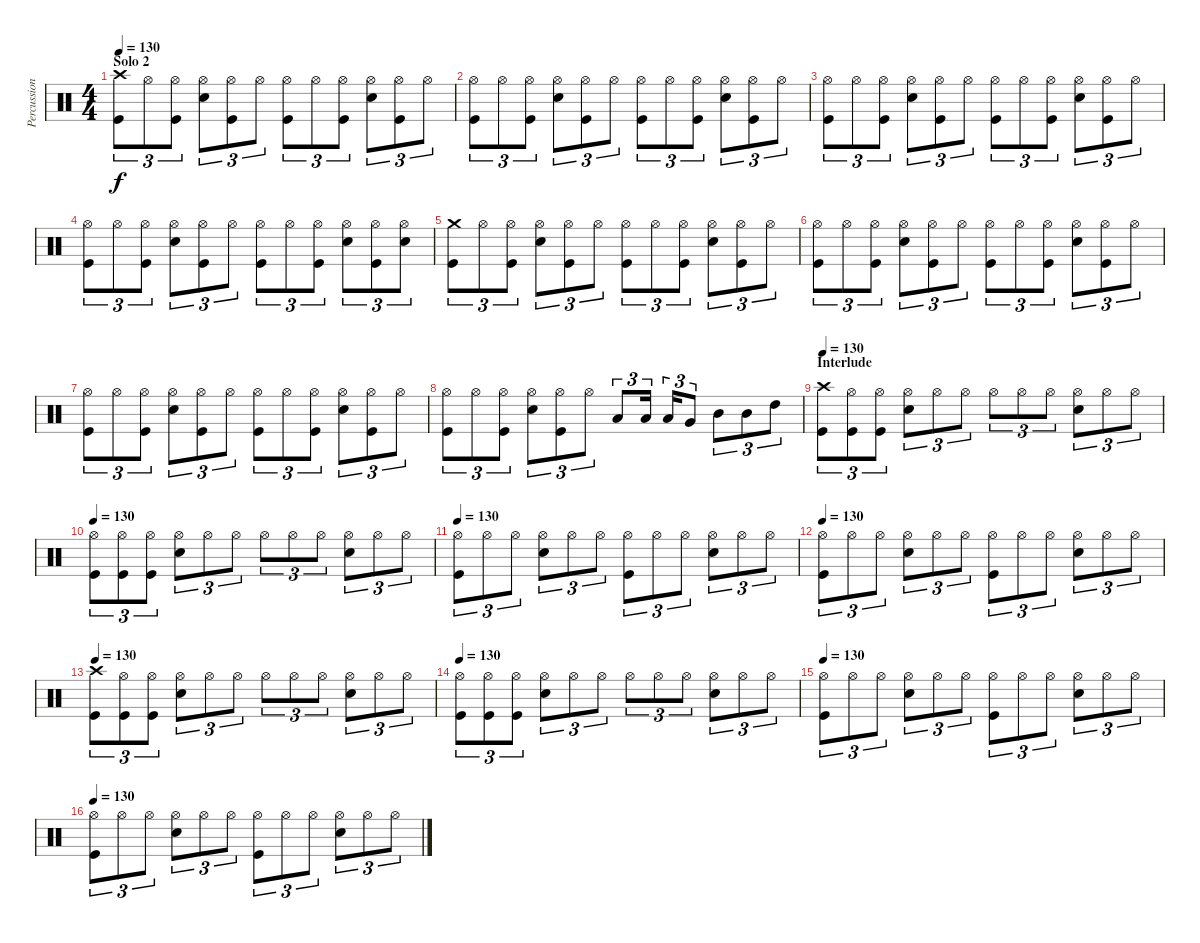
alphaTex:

\track ("Percussion" "Percussion") {instrument percussion}
\staff {score}
\articulation defaults
\ts (4 4)
\section ("" "Solo 2")
\tempo 130
\clef neutral
\ks c
("Crash high (hit)" "Kick (hit)").8{tu (3 2) dy f} "Hi-Hat (open)".8{tu (3 2)} ("Hi-Hat (open)" "Kick (hit)").8{tu (3 2)} ("Hi-Hat (open)" "Electric Snare (hit)").8{tu (3 2)} ("Hi-Hat (open)" "Kick (hit)").8{tu (3 2)} "Hi-Hat (open)".8{tu (3 2)} ("Hi-Hat (open)" "Kick (hit)").8{tu (3 2)} "Hi-Hat (open)".8{tu (3 2)} ("Hi-Hat (open)" "Kick (hit)").8{tu (3 2)} ("Hi-Hat (open)" "Electric Snare (hit)").8{tu (3 2)} ("Hi-Hat (open)" "Kick (hit)").8{tu (3 2)} "Hi-Hat (open)".8{tu (3 2)} |
("Hi-Hat (open)" "Kick (hit)").8{tu (3 2)} "Hi-Hat (open)".8{tu (3 2)} ("Hi-Hat (open)" "Kick (hit)").8{tu (3 2)} ("Hi-Hat (open)" "Electric Snare (hit)").8{tu (3 2)} ("Hi-Hat (open)" "Kick (hit)").8{tu (3 2)} "Hi-Hat (open)".8{tu (3 2)} ("Hi-Hat (open)" "Kick (hit)").8{tu (3 2)} "Hi-Hat (open)".8{tu (3 2)} ("Hi-Hat (open)" "Kick (hit)").8{tu (3 2)} ("Hi-Hat (open)" "Electric Snare (hit)").8{tu (3 2)} ("Hi-Hat (open)" "Kick (hit)").8{tu (3 2)} "Hi-Hat (open)".8{tu (3 2)} |
("Hi-Hat (open)" "Kick (hit)").8{tu (3 2)} "Hi-Hat (open)".8{tu (3 2)} ("Hi-Hat (open)" "Kick (hit)").8{tu (3 2)} ("Hi-Hat (open)" "Electric Snare (hit)").8{tu (3 2)} ("Hi-Hat (open)" "Kick (hit)").8{tu (3 2)} "Hi-Hat (open)".8{tu (3 2)} ("Hi-Hat (open)" "Kick (hit)").8{tu (3 2)} "Hi-Hat (open)".8{tu (3 2)} ("Hi-Hat (open)" "Kick (hit)").8{tu (3 2)} ("Hi-Hat (open)" "Electric Snare (hit)").8{tu (3 2)} ("Hi-Hat (open)" "Kick (hit)").8{tu (3 2)} "Hi-Hat (open)".8{tu (3 2)} |
("Hi-Hat (open)" "Kick (hit)").8{tu (3 2)} "Hi-Hat (open)".8{tu (3 2)} ("Hi-Hat (open)" "Kick (hit)").8{tu (3 2)} ("Hi-Hat (open)" "Electric Snare (hit)").8{tu (3 2)} ("Hi-Hat (open)" "Kick (hit)").8{tu (3 2)} "Hi-Hat (open)".8{tu (3 2)} ("Hi-Hat (open)" "Kick (hit)").8{tu (3 2)} "Hi-Hat (open)".8{tu (3 2)} ("Hi-Hat (open)" "Kick (hit)").8{tu (3 2)} ("Hi-Hat (open)" "Electric Snare (hit)").8{tu (3 2)} ("Hi-Hat (open)" "Kick (hit)").8{tu (3 2)} ("Hi-Hat (open)" "Electric Snare (hit)").8{tu (3 2)} |
("Crash medium (hit)" "Kick (hit)").8{tu (3 2)} "Hi-Hat (open)".8{tu (3 2)} ("Hi-Hat (open)" "Kick (hit)").8{tu (3 2)} ("Hi-Hat (open)" "Electric Snare (hit)").8{tu (3 2)} ("Hi-Hat (open)" "Kick (hit)").8{tu (3 2)} "Hi-Hat (open)".8{tu (3 2)} ("Hi-Hat (open)" "Kick (hit)").8{tu (3 2)} "Hi-Hat (open)".8{tu (3 2)} ("Hi-Hat (open)" "Kick (hit)").8{tu (3 2)} ("Hi-Hat (open)" "Electric Snare (hit)").8{tu (3 2)} ("Hi-Hat (open)" "Kick (hit)").8{tu (3 2)} "Hi-Hat (open)".8{tu (3 2)} |
("Hi-Hat (open)" "Kick (hit)").8{tu (3 2)} "Hi-Hat (open)".8{tu (3 2)} ("Hi-Hat (open)" "Kick (hit)").8{tu (3 2)} ("Hi-Hat (open)" "Electric Snare (hit)").8{tu (3 2)} ("Hi-Hat (open)" "Kick (hit)").8{tu (3 2)} "Hi-Hat (open)".8{tu (3 2)} ("Hi-Hat (open)" "Kick (hit)").8{tu (3 2)} "Hi-Hat (open)".8{tu (3 2)} ("Hi-Hat (open)" "Kick (hit)").8{tu (3 2)} ("Hi-Hat (open)" "Electric Snare (hit)").8{tu (3 2)} ("Hi-Hat (open)" "Kick (hit)").8{tu (3 2)} "Hi-Hat (open)".8{tu (3 2)} |
("Hi-Hat (open)" "Kick (hit)").8{tu (3 2)} "Hi-Hat (open)".8{tu (3 2)} ("Hi-Hat (open)" "Kick (hit)").8{tu (3 2)} ("Hi-Hat (open)" "Electric Snare (hit)").8{tu (3 2)} ("Hi-Hat (open)" "Kick (hit)").8{tu (3 2)} "Hi-Hat (open)".8{tu (3 2)} ("Hi-Hat (open)" "Kick (hit)").8{tu (3 2)} "Hi-Hat (open)".8{tu (3 2)} ("Hi-Hat (open)" "Kick (hit)").8{tu (3 2)} ("Hi-Hat (open)" "Electric Snare (hit)").8{tu (3 2)} ("Hi-Hat (open)" "Kick (hit)").8{tu (3 2)} "Hi-Hat (open)".8{tu (3 2)} |
("Hi-Hat (open)" "Kick (hit)").8{tu (3 2)} "Hi-Hat (open)".8{tu (3 2)} ("Hi-Hat (open)" "Kick (hit)").8{tu (3 2)} ("Hi-Hat (open)" "Electric Snare (hit)").8{tu (3 2)} ("Hi-Hat (open)" "Kick (hit)").8{tu (3 2)} "Hi-Hat (open)".8{tu (3 2)} "Low Tom (hit)".8{tu (3 2)} "Low Tom (hit)".16{tu (3 2)} "Low Tom (hit)".16{tu (3 2)} "Very Low Tom (hit)".8{tu (3 2)} "Mid Tom (hit)".8{tu (3 2)} "Mid Tom (hit)".8{tu (3 2)} "High Tom (hit)".8{tu (3 2)} |
\section ("" "Interlude")
\tempo 130
("Crash high (hit)" "Kick (hit)").8{tu (3 2)} ("Hi-Hat (open)" "Kick (hit)").8{tu (3 2)} ("Hi-Hat (open)" "Kick (hit)").8{tu (3 2)} ("Hi-Hat (open)" "Electric Snare (hit)").8{tu (3 2)} "Hi-Hat (open)".8{tu (3 2)} "Hi-Hat (open)".8{tu (3 2)} "Hi-Hat (open)".8{tu (3 2)} "Hi-Hat (open)".8{tu (3 2)} "Hi-Hat (open)".8{tu (3 2)} ("Hi-Hat (open)" "Electric Snare (hit)").8{tu (3 2)} "Hi-Hat (open)".8{tu (3 2)} "Hi-Hat (open)".8{tu (3 2)} |
\tempo 130
("Hi-Hat (open)" "Kick (hit)").8{tu (3 2)} ("Hi-Hat (open)" "Kick (hit)").8{tu (3 2)} ("Hi-Hat (open)" "Kick (hit)").8{tu (3 2)} ("Hi-Hat (open)" "Electric Snare (hit)").8{tu (3 2)} "Hi-Hat (open)".8{tu (3 2)} "Hi-Hat (open)".8{tu (3 2)} "Hi-Hat (open)".8{tu (3 2)} "Hi-Hat (open)".8{tu (3 2)} "Hi-Hat (open)".8{tu (3 2)} ("Hi-Hat (open)" "Electric Snare (hit)").8{tu (3 2)} "Hi-Hat (open)".8{tu (3 2)} "Hi-Hat (open)".8{tu (3 2)} |
\tempo 130
("Hi-Hat (open)" "Kick (hit)").8{tu (3 2)} "Hi-Hat (open)".8{tu (3 2)} "Hi-Hat (open)".8{tu (3 2)} ("Hi-Hat (open)" "Electric Snare (hit)").8{tu (3 2)} "Hi-Hat (open)".8{tu (3 2)} "Hi-Hat (open)".8{tu (3 2)} ("Hi-Hat (open)" "Kick (hit)").8{tu (3 2)} "Hi-Hat (open)".8{tu (3 2)} "Hi-Hat (open)".8{tu (3 2)} ("Hi-Hat (open)" "Electric Snare (hit)").8{tu (3 2)} "Hi-Hat (open)".8{tu (3 2)} "Hi-Hat (open)".8{tu (3 2)} |
\tempo 130
("Hi-Hat (open)" "Kick (hit)").8{tu (3 2)} "Hi-Hat (open)".8{tu (3 2)} "Hi-Hat (open)".8{tu (3 2)} ("Hi-Hat (open)" "Electric Snare (hit)").8{tu (3 2)} "Hi-Hat (open)".8{tu (3 2)} "Hi-Hat (open)".8{tu (3 2)} ("Hi-Hat (open)" "Kick (hit)").8{tu (3 2)} "Hi-Hat (open)".8{tu (3 2)} "Hi-Hat (open)".8{tu (3 2)} ("Hi-Hat (open)" "Electric Snare (hit)").8{tu (3 2)} "Hi-Hat (open)".8{tu (3 2)} "Hi-Hat (open)".8{tu (3 2)} |
\tempo 130
("Crash high (hit)" "Kick (hit)").8{tu (3 2)} ("Hi-Hat (open)" "Kick (hit)").8{tu (3 2)} ("Hi-Hat (open)" "Kick (hit)").8{tu (3 2)} ("Hi-Hat (open)" "Electric Snare (hit)").8{tu (3 2)} "Hi-Hat (open)".8{tu (3 2)} "Hi-Hat (open)".8{tu (3 2)} "Hi-Hat (open)".8{tu (3 2)} "Hi-Hat (open)".8{tu (3 2)} "Hi-Hat (open)".8{tu (3 2)} ("Hi-Hat (open)" "Electric Snare (hit)").8{tu (3 2)} "Hi-Hat (open)".8{tu (3 2)} "Hi-Hat (open)".8{tu (3 2)} |
\tempo 130
("Hi-Hat (open)" "Kick (hit)").8{tu (3 2)} ("Hi-Hat (open)" "Kick (hit)").8{tu (3 2)} ("Hi-Hat (open)" "Kick (hit)").8{tu (3 2)} ("Hi-Hat (open)" "Electric Snare (hit)").8{tu (3 2)} "Hi-Hat (open)".8{tu (3 2)} "Hi-Hat (open)".8{tu (3 2)} "Hi-Hat (open)".8{tu (3 2)} "Hi-Hat (open)".8{tu (3 2)} "Hi-Hat (open)".8{tu (3 2)} ("Hi-Hat (open)" "Electric Snare (hit)").8{tu (3 2)} "Hi-Hat (open)".8{tu (3 2)} "Hi-Hat (open)".8{tu (3 2)} |
\tempo 130
("Hi-Hat (open)" "Kick (hit)").8{tu (3 2)} "Hi-Hat (open)".8{tu (3 2)} "Hi-Hat (open)".8{tu (3 2)} ("Hi-Hat (open)" "Electric Snare (hit)").8{tu (3 2)} "Hi-Hat (open)".8{tu (3 2)} "Hi-Hat (open)".8{tu (3 2)} ("Hi-Hat (open)" "Kick (hit)").8{tu (3 2)} "Hi-Hat (open)".8{tu (3 2)} "Hi-Hat (open)".8{tu (3 2)} ("Hi-Hat (open)" "Electric Snare (hit)").8{tu (3 2)} "Hi-Hat (open)".8{tu (3 2)} "Hi-Hat (open)".8{tu (3 2)} |
\tempo 130
("Hi-Hat (open)" "Kick (hit)").8{tu (3 2)} "Hi-Hat (open)".8{tu (3 2)} "Hi-Hat (open)".8{tu (3 2)} ("Hi-Hat (open)" "Electric Snare (hit)").8{tu (3 2)} "Hi-Hat (open)".8{tu (3 2)} "Hi-Hat (open)".8{tu (3 2)} ("Hi-Hat (open)" "Kick (hit)").8{tu (3 2)} "Hi-Hat (open)".8{tu (3 2)} "Hi-Hat (open)".8{tu (3 2)} ("Hi-Hat (open)" "Electric Snare (hit)").8{tu (3 2)} "Hi-Hat (open)".8{tu (3 2)} "Hi-Hat (open)".8{tu (3 2)}
